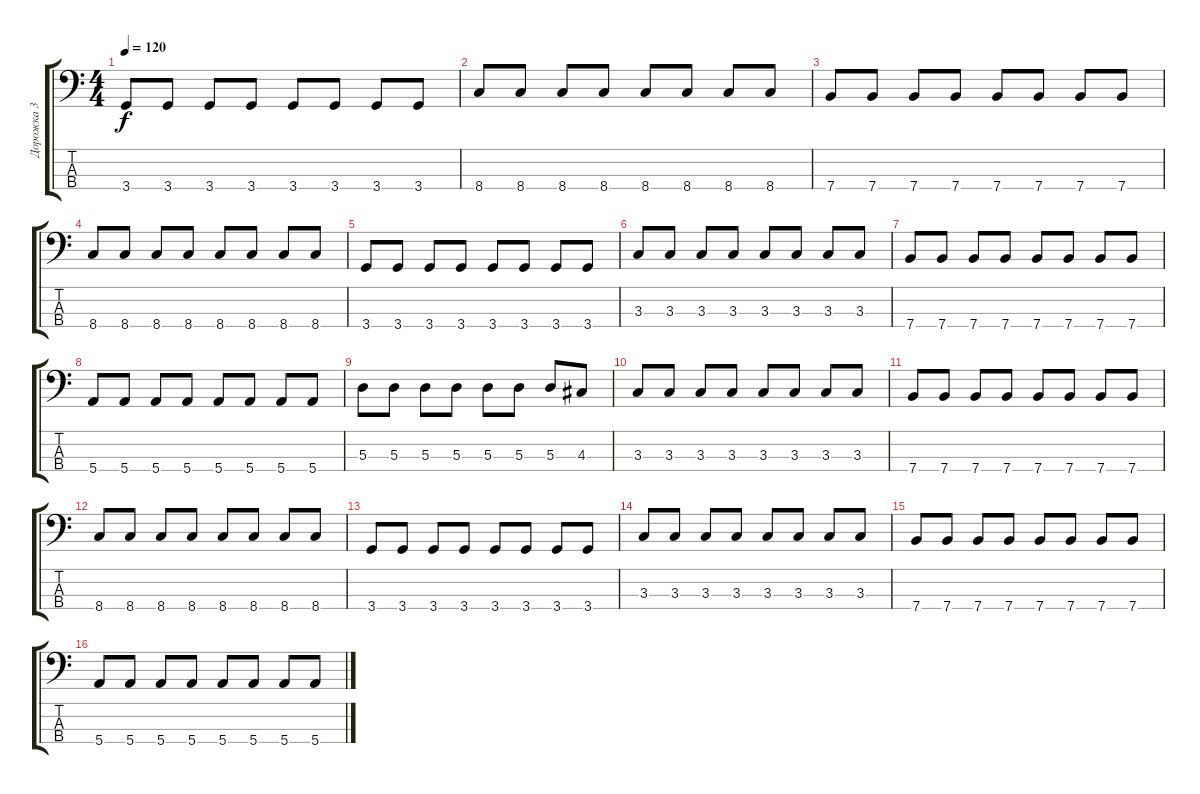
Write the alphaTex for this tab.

\track ("Дорожка 3" "Дорожка 3") {instrument acousticbass}
\staff {score tabs}
\tuning (G2 D2 A1 E1) {hide}
\ts (4 4)
\tempo 120
\clef f4
\ks c
3.4.8{dy f} 3.4.8 3.4.8 3.4.8 3.4.8 3.4.8 3.4.8 3.4.8 |
8.4.8 8.4.8 8.4.8 8.4.8 8.4.8 8.4.8 8.4.8 8.4.8 |
7.4.8 7.4.8 7.4.8 7.4.8 7.4.8 7.4.8 7.4.8 7.4.8 |
8.4.8 8.4.8 8.4.8 8.4.8 8.4.8 8.4.8 8.4.8 8.4.8 |
3.4.8 3.4.8 3.4.8 3.4.8 3.4.8 3.4.8 3.4.8 3.4.8 |
3.3.8 3.3.8 3.3.8 3.3.8 3.3.8 3.3.8 3.3.8 3.3.8 |
7.4.8 7.4.8 7.4.8 7.4.8 7.4.8 7.4.8 7.4.8 7.4.8 |
5.4.8 5.4.8 5.4.8 5.4.8 5.4.8 5.4.8 5.4.8 5.4.8 |
5.3.8 5.3.8 5.3.8 5.3.8 5.3.8 5.3.8 5.3.8 4.3.8 |
3.3.8 3.3.8 3.3.8 3.3.8 3.3.8 3.3.8 3.3.8 3.3.8 |
7.4.8 7.4.8 7.4.8 7.4.8 7.4.8 7.4.8 7.4.8 7.4.8 |
8.4.8 8.4.8 8.4.8 8.4.8 8.4.8 8.4.8 8.4.8 8.4.8 |
3.4.8 3.4.8 3.4.8 3.4.8 3.4.8 3.4.8 3.4.8 3.4.8 |
3.3.8 3.3.8 3.3.8 3.3.8 3.3.8 3.3.8 3.3.8 3.3.8 |
7.4.8 7.4.8 7.4.8 7.4.8 7.4.8 7.4.8 7.4.8 7.4.8 |
5.4.8 5.4.8 5.4.8 5.4.8 5.4.8 5.4.8 5.4.8 5.4.8
